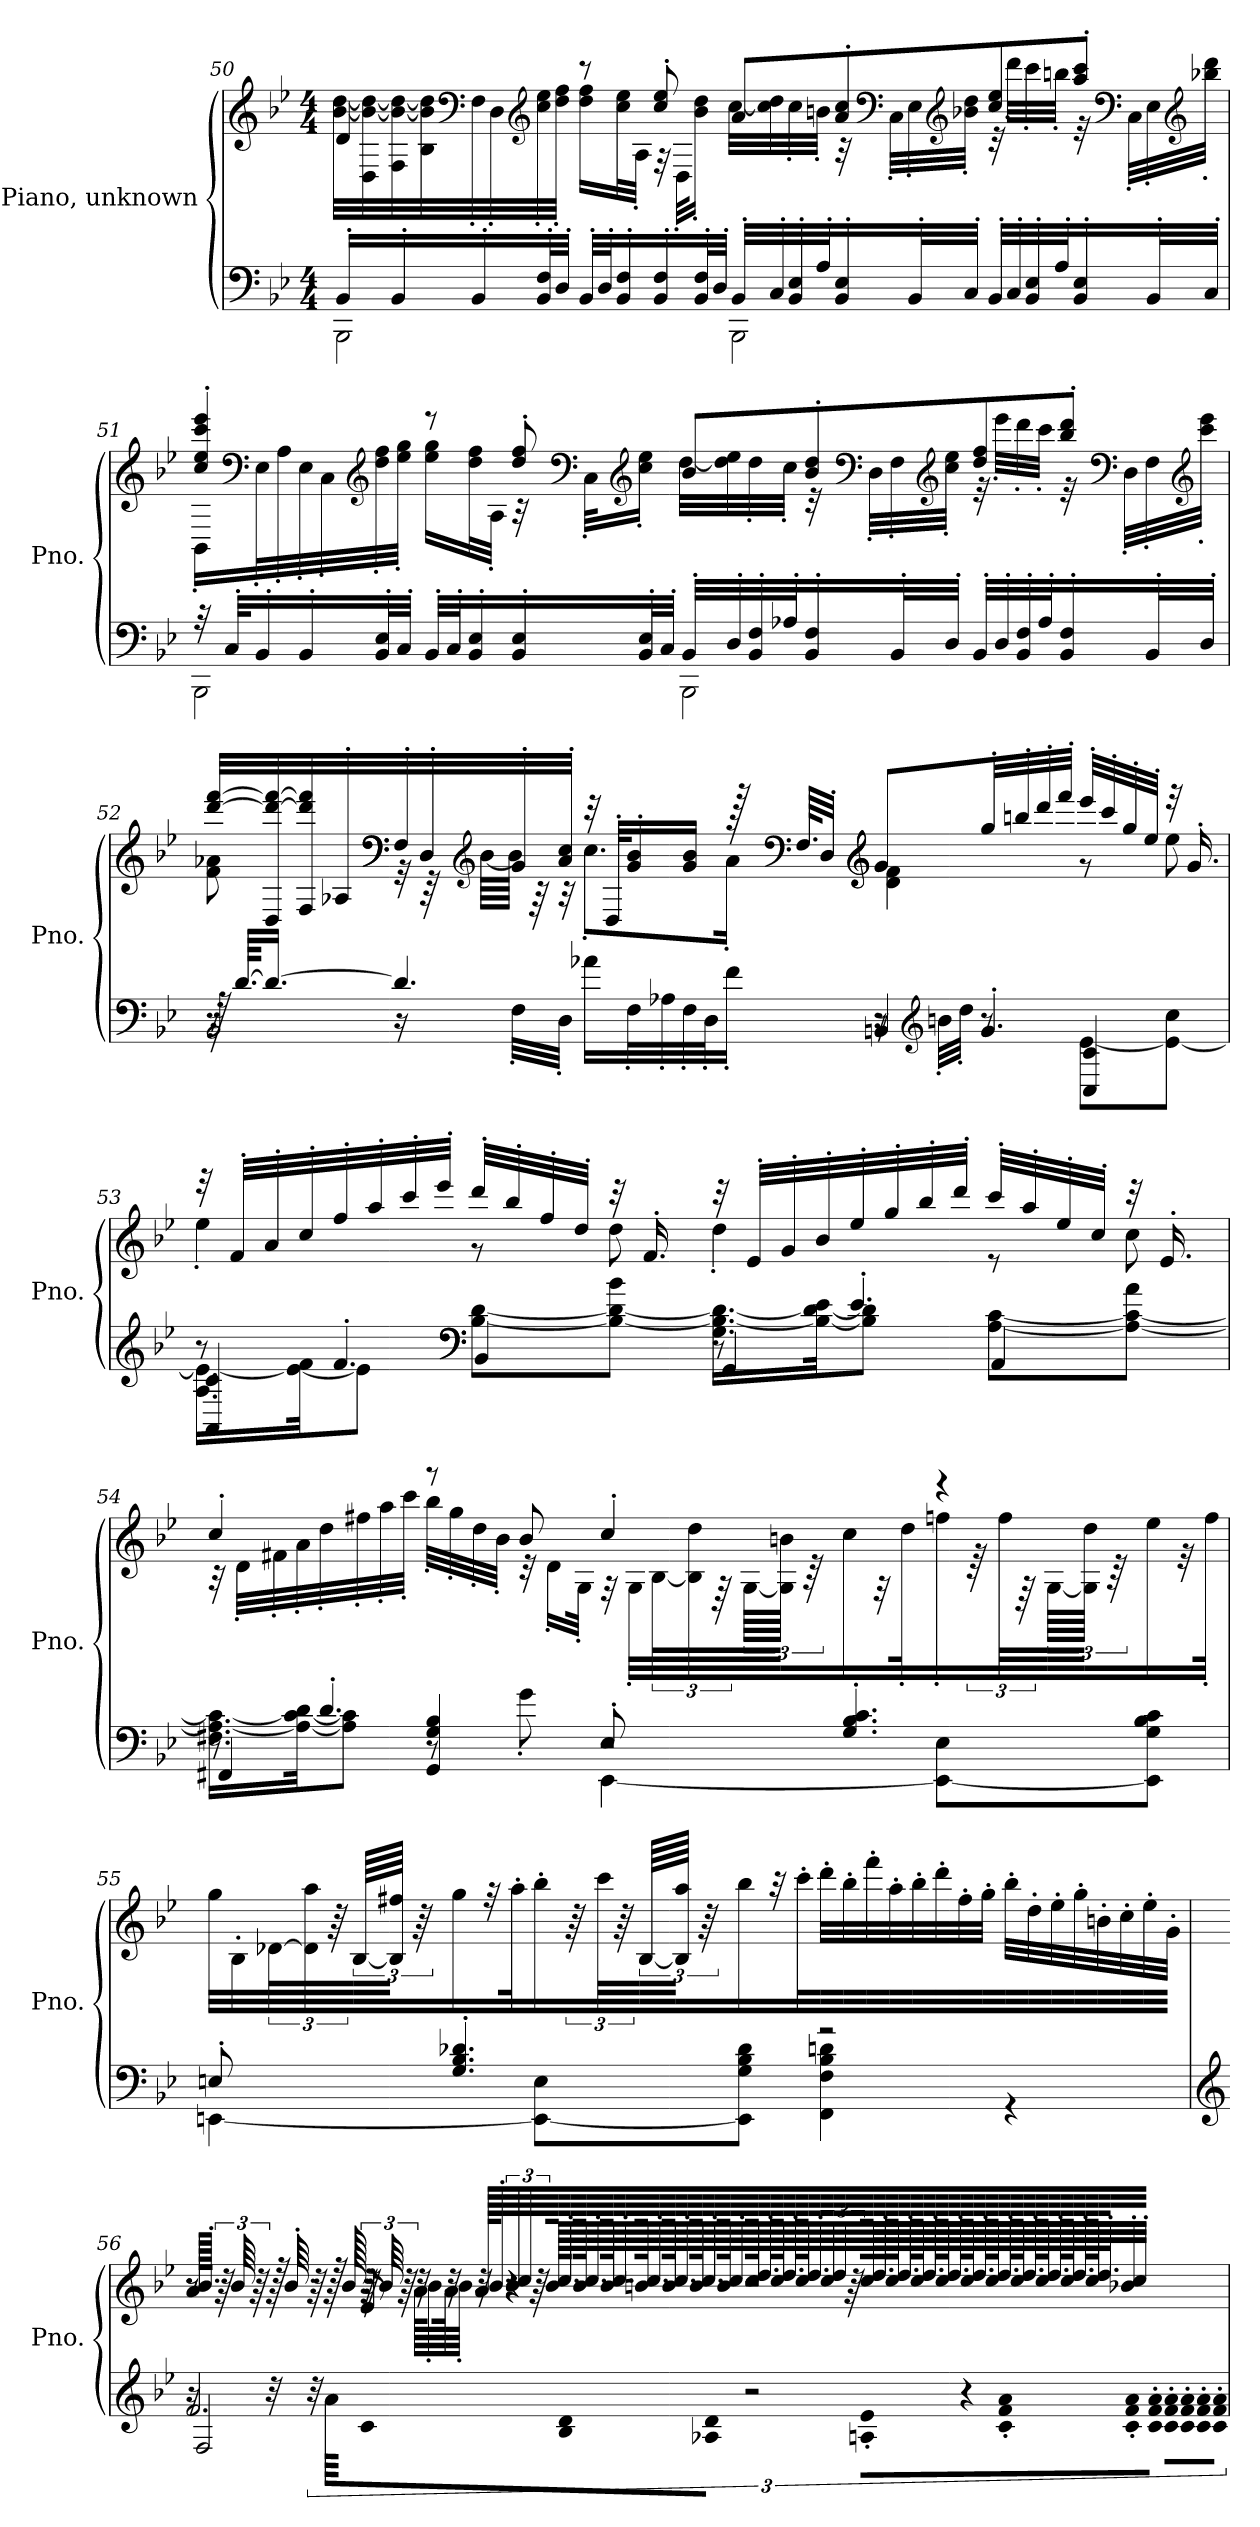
**kern	**kern
*part1	*part1
*staff2	*staff1
*I"Piano, unknown	*
*I'Pno.	*
!!LO:LB:g=z
*clefF4	*clefG2
*k[b-e-]	*k[b-e-]
*M4/4	*M4/4
=50	=50
*^	*^
16BB-'/LL	2BBB-\	4d/	[32b-\ [32dd\LLL
.	.	.	32D\ 32b-\_ 32dd\_
16BB-'/	.	.	32F\ 32b-\_ 32dd\_
.	.	.	32B-\ 32b-\] 32dd\]
*	*	*clefF4	*
16BB-'/	.	.	32F'\
.	.	.	32D'\
*	*	*clefG2	*
32BB-/' 32F/'L	.	.	32cc\' 32ee-\'
32D'/JJJ	.	.	32dd\' 32ff\'JJJ
32BB-'/LLL	.	8r	16dd\ 16ff\LL
32D'/J	.	.	.
16BB-/' 16F/'	.	.	32cc\ 32ee-\L
.	.	.	32A'\JJJ
16BB-/' 16F/'	.	8cc/' 8ee-/'	32r
.	.	.	32D'\KLL
32BB-/' 32F/'L	.	.	16b-\' 16dd\'JJ
32D'/JJJ	.	.	.
32BB-'/LLL	2BBB-\	8a/L	[32cc\LLL
32C'/	.	.	32cc\] 32dd\
32BB-/' 32E-/'	.	.	32cc'\
32A'/J	.	.	32bn'\JJJ
16BB-/' 16E-/'	.	8a/' 8cc/'	32r
*	*	*clefF4	*
.	.	.	32C'\LLL
32BB-'/L	.	.	32E-'\
*	*	*clefG2	*
32C'/JJJ	.	.	32b-X\' 32dd\'JJJ
32BB-'/LLL	.	8cc/ 8ee-/	32r
32C'/	.	.	32ddd'\LLL
32BB-/' 32E-/'	.	.	32ccc'\
32A'/J	.	.	32bbn'\JJJ
16BB-/' 16E-/'	.	8aa/' 8ccc/'J	32r
*	*	*clefF4	*
.	.	.	32C'\LLL
32BB-'/L	.	.	32E-'\
*	*	*clefG2	*
32C'/JJJ	.	.	32bb-X\' 32ddd\'JJJ
!!LO:LB:g=z	!!
=51	=51	=51	=51
32r	2BBB-\	4cc/' 4ee-/' 4ccc/' 4eee-/'	16BB-'\LL
32C'/KLL	.	.	.
*	*	*clefF4	*
16BB-'/	.	.	32E-'\L
.	.	.	32A'\
16BB-'/	.	.	32E-'\
.	.	.	32C'\
*	*	*clefG2	*
32BB-/' 32E-/'L	.	.	32dd\' 32ff\'
32C'/JJJ	.	.	32ee-\' 32gg\'JJJ
32BB-'/LLL	.	8r	16ee-\ 16gg\LL
32C'/J	.	.	.
16BB-/' 16E-/'	.	.	32dd\ 32ff\L
.	.	.	32A'\JJJ
16BB-/' 16E-/'	.	8dd/' 8ff/'	32r
*	*	*clefF4	*
.	.	.	32C'\KLL
*	*	*clefG2	*
32BB-/' 32E-/'L	.	.	16cc\' 16ee-\'JJ
32C'/JJJ	.	.	.
32BB-'/LLL	2BBB-\	8b-/L	[32dd\LLL
32D'/	.	.	32dd\] 32ee-\
32BB-/' 32F/'	.	.	32dd'\
32A-X'/J	.	.	32cc'\JJJ
16BB-/' 16F/'	.	8b-/' 8dd/'	32r
*	*	*clefF4	*
.	.	.	32D'\LLL
32BB-'/L	.	.	32F'\
*	*	*clefG2	*
32D'/JJJ	.	.	32cc\' 32ee-\'JJJ
32BB-'/LLL	.	8dd/ 8ff/	32r
32D'/	.	.	32eee-'\LLL
32BB-/' 32F/'	.	.	32ddd'\
32A-'/J	.	.	32ccc'\JJJ
16BB-/' 16F/'	.	8bb-/' 8ddd/'J	32r
*	*	*clefF4	*
.	.	.	32D'\LLL
32BB-'/L	.	.	32F'\
*	*	*clefG2	*
32D'/JJJ	.	.	32ccc\' 32eee-\'JJJ
!!LO:LB:g=z	!!
=52	=52	=52	=52
*	*^	*	*
128r	8r	2BB-/	[32ddd/ [32fff/LLL	8f\ 8a-X\
[64.d/KKLL	.	.	.	.
16.d/JJ_	.	.	32D/ 32ddd/_ 32fff/_	.
.	.	.	32F/ 32ddd/] 32fff/]	.
.	.	.	32A-X'/	.
*	*	*	*clefF4	*
4.d/]	16r	.	32F'/	32r
.	.	.	32D'/	64r
*	*	*	*clefG2	*
.	.	.	.	[64b-\LLLL
.	32F'\LLL	.	32g'/	64b-\JJJJ]
.	.	.	.	64r
.	32D'\JJJ	.	32a-/' 32cc/'JJJ	32r
.	16a-X\LL	.	32r	8.cc'\L
.	.	.	32D'/KLL	.
.	32F'\L	.	16g/' 16b-/'	.
.	32A-X'\	.	.	.
.	32F'\	.	16g/ 16b-/JJ	.
.	32D'\J	.	.	.
.	16f'\JJ	.	128r	16a-'\Jk
*	*	*	*clefF4	*
.	.	.	64.F/KLLL	.
.	.	.	32D'/JJJ	.
*	*	*	*clefG2	*
8r	16r	4BBn/	8g/L	4d\ 4f\
*clefG2	*	*	*	*
.	32bn'\LLL	.	.	.
.	32dd'\JJJ	.	.	.
4.g'/	8r	.	32gg'/LL	.
.	.	.	32bbn'/	.
.	.	.	32ddd'/	.
.	.	.	32fff'/JJJ	.
.	[8e-\L	4C/ 4c/	32eee-'/LLL	8r
.	.	.	32ccc'/	.
.	.	.	32gg'/	.
.	.	.	32ee-'/JJJ	.
.	8e-\_ 8cc\J	.	32r	8ee-\
.	.	.	16.g'/	.
!!LO:PB:g=z	!!
=53	=53	=53	=53	=53
8r	16.A\ 16.e-\_LL	4AA/ 4c/	32r	4ee-'\
.	.	.	32f'/LLL	.
.	.	.	32a'/	.
.	32e-\_ 32f\JK	.	32cc'/	.
4.f'/	8e-\J]	.	32ff'/	.
.	.	.	32aa'/	.
.	.	.	32ccc'/	.
.	.	.	32eee-'/JJJ	.
*clefF4	*	*	*	*
.	[8B-\ [8d\L	4BB-/	32ddd'/LLL	8r
.	.	.	32bb-'/	.
.	.	.	32ff'/	.
.	.	.	32dd'/JJJ	.
.	8B-\_ 8d\_ 8b-\J	.	32r	8dd\
.	.	.	16.f'/	.
8r	16.G\ 16.B-\_ 16.d\_LL	4GG/	32r	4dd'\
.	.	.	32e-'/LLL	.
.	.	.	32g'/	.
.	32B-\_ 32d\_ 32e-\JK	.	32b-'/	.
4.e-'/	8B-\] 8d\]J	.	32ee-'/	.
.	.	.	32gg'/	.
.	.	.	32bb-'/	.
.	.	.	32ddd'/JJJ	.
.	[8A\ [8c\L	4AA/	32ccc'/LLL	8r
.	.	.	32aa'/	.
.	.	.	32ee-'/	.
.	.	.	32cc'/JJJ	.
.	8A\_ 8c\_ 8a\J	.	32r	8cc\
.	.	.	16.e-'/	.
!!LO:LB:g=z	!!
=54	=54	=54	=54	=54
8r	16.F#X\ 16.A\_ 16.c\_LL	4FF#X/	4cc'/	32r
.	.	.	.	32d'\LLL
.	.	.	.	32f#X'\
.	32A\_ 32c\_ 32d\JK	.	.	32a'\
4.d'/	8A\] 8c\]J	.	.	32dd'\
.	.	.	.	32ff#X'\
.	.	.	.	32aa'\
.	.	.	.	32ccc'\JJJ
.	8r	4GG/ 4G/ 4B-/	8r	32bb-'\LLL
.	.	.	.	32gg'\
.	.	.	.	32dd'\
.	.	.	.	32b-'\JJJ
.	8g'\	.	8b-/	32r
.	.	.	.	16d'\LL
.	.	.	.	32G'\JJk
2r	[4EE-\	8E-'/	4cc'/	32r
.	.	.	.	32G'\LLL
.	.	.	.	[96B-\L
.	.	.	.	96B-\] 96dd\JJJJ
.	.	.	.	96r
.	.	.	.	[96G\LLLL
.	.	.	.	96G\] 96bn\JJJJ
.	.	.	.	96r
.	.	4.G/' 4.B-/' 4.c/'	.	16cc\
.	.	.	.	32r
.	.	.	.	32dd'\
.	8EE-\_ 8E-\L	.	4r	16ffn'\
.	.	.	.	96r
.	.	.	.	96ff\
.	.	.	.	96r
.	.	.	.	[96G\LLLL
.	.	.	.	96G\] 96dd\JJJJ
.	.	.	.	96r
.	8EE-\] 8G\ 8B-\ 8c\J	.	.	16ee-\
.	.	.	.	32r
.	.	.	.	32ff'\
*	*v	*v	*	*
*	*	*v	*v
!!LO:LB:g=z
=55	=55	=55
8En'/	[4EEn\	32gg/LLL
.	.	32B-'/
.	.	[96d-X/L
.	.	96d-/] 96aa/JJJJ
.	.	96r
.	.	[96B-/LLLL
.	.	96B-/] 96ff#X/JJJJ
.	.	96r
4.G/' 4.B-/' 4.d-X/'	.	16gg\
.	.	32r
.	.	32aa'\
.	8EE\_ 8E\L	16bb-'\
.	.	96r
.	.	96ccc\
.	.	96r
.	.	[96B-/LLLL
.	.	96B-/] 96aa/JJJJ
.	.	96r
.	8EE\] 8G\ 8B-\ 8d-\J	16bb-\
.	.	32r
.	.	32ccc'\
2r	4FF\ 4F\ 4B-\ 4dn\	32ddd'\LLL
.	.	32bb-'\
.	.	32fff'\
.	.	32aa'\
.	.	32bb-'\
.	.	32ddd'\
.	.	32ff#'\
.	.	32gg'\JJJ
.	4r	32bb-'\LLL
.	.	32dd'\
.	.	32ee-'\
.	.	32gg'\
.	.	32bn'\
.	.	32cc'\
.	.	32ee-'\
.	.	32g'\JJJ
*v	*v	*
!!LO:LB:g=z
=56	=56
*clefG2	*
*^	*^
*	*^	*	*^
2.f/	16r	2F/	128a/KLLLL	8r	8r
.	.	.	64.b-'/JJJJ	.	.
.	.	.	96r	.	.
.	.	.	96b-/	.	.
.	.	.	96r	.	.
.	32r	.	128r	.	.
.	.	.	64.b-'/	.	.
.	48r	.	64r	.	.
.	.	.	128r	.	.
.	96a\KKKL	.	.	.	.
.	.	.	128b-/	.	.
.	8c\	.	96r	32r	8e-/
.	.	.	96b-/	.	.
.	.	.	96r	.	.
.	.	.	32r	128a\KLLLL	.
.	.	.	.	64.b-'\	.
.	.	.	32r	128a\K	.
.	.	.	.	64.b-'\JJJJ	.
.	.	.	128a/KLLLL	32r	.
.	.	.	64.b-'/	.	.
.	8B-\ 8d\	.	96b-/	4r	4r
.	.	.	96cc/JJJJ	.	.
.	.	.	96r	.	.
.	.	.	128b-/KLLLL	.	.
.	.	.	64.cc'/	.	.
.	.	.	128b-/K	.	.
.	.	.	64.cc'/	.	.
.	.	.	128b-/K	.	.
.	.	.	64.cc'/	.	.
.	8A-X\ 8d\J	.	128bn/K	.	.
.	.	.	64.cc'/	.	.
.	.	.	128b/K	.	.
.	.	.	64.cc'/	.	.
.	.	.	128b/K	.	.
.	.	.	64.cc'/	.	.
.	.	.	128b/K	.	.
.	.	.	64.cc'/	.	.
.	16An\' 16e-\'LL	2r	128cc/K	2r	2r
.	.	.	64.dd'/	.	.
.	.	.	128cc/K	.	.
.	.	.	64.dd'/	.	.
.	16c\' 16f\' 16a\'	.	128cc/K	.	.
.	.	.	64.dd'/	.	.
.	.	.	96cc/	.	.
.	.	.	96dd/JJJJ	.	.
.	.	.	96r	.	.
.	16c\' 16f\' 16a\'	.	128cc/KLLLL	.	.
.	.	.	64.dd'/	.	.
.	.	.	128cc/K	.	.
.	.	.	64.dd'/	.	.
.	16c\' 16f\' 16a\'JJ	.	128cc/K	.	.
.	.	.	64.dd'/	.	.
.	.	.	128cc/K	.	.
.	.	.	64.dd'/	.	.
4r	16c\' 16f\' 16a\'LL	.	128cc/K	.	.
.	.	.	64.dd'/	.	.
.	.	.	128cc/K	.	.
.	.	.	64.dd'/	.	.
.	16c\' 16f\' 16a\'	.	128cc/K	.	.
.	.	.	64.dd'/	.	.
.	.	.	128cc/K	.	.
.	.	.	64.dd'/	.	.
.	16c\' 16f\' 16a\'	.	128cc/K	.	.
.	.	.	64.dd'/	.	.
.	.	.	128cc/K	.	.
.	.	.	64.dd'/J	.	.
.	16c\' 16f\' 16a\'JJ	.	32b-X'/	.	.
.	.	.	32cc'/JJJ	.	.
*v	*v	*v	*	*	*
*	*v	*v	*v
=	=
*-	*-
